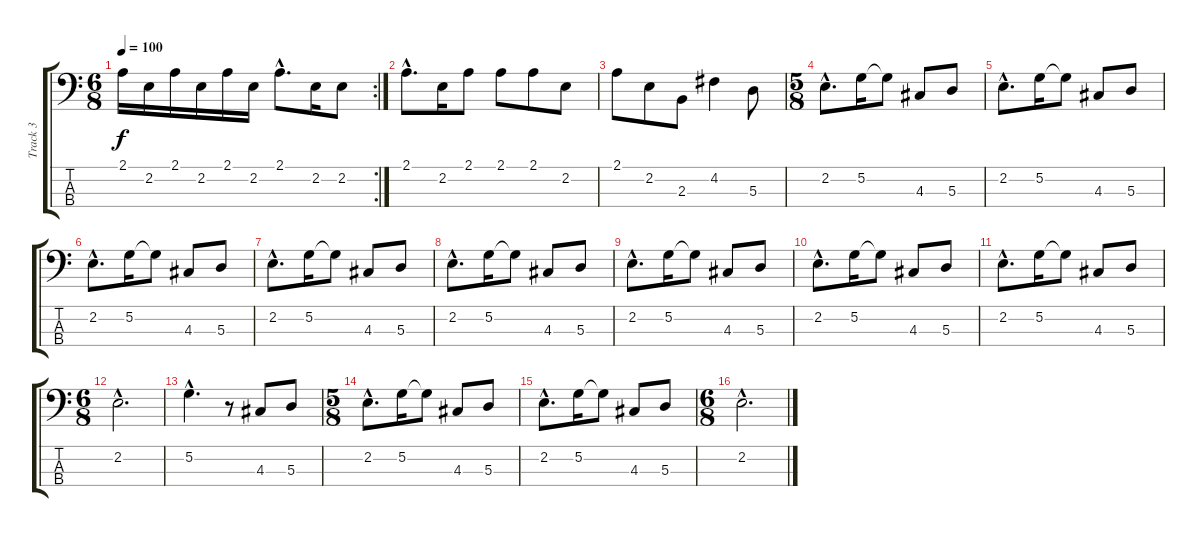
\track ("Track 3" "Track 3") {instrument acousticguitarnylon}
\staff {score tabs}
\tuning (G2 D2 A1 E1) {hide}
\rc 2
\ts (6 8)
\tempo 100
\clef f4
\ks c
2.1.16{dy f} 2.2.16 2.1.16 2.2.16 2.1.16 2.2.16 2.1{hac}.8{d} 2.2.16 2.2.8 |
2.1{hac}.8{d} 2.2.16 2.1.8 2.1.8 2.1.8 2.2.8 |
2.1.8 2.2.8 2.3.8 4.2.4 5.3.8 |
\ts (5 8)
2.2{hac}.8{d} 5.2.16 5.2{t}.8 4.3.8 5.3.8 |
2.2{hac}.8{d} 5.2.16 5.2{t}.8 4.3.8 5.3.8 |
2.2{hac}.8{d} 5.2.16 5.2{t}.8 4.3.8 5.3.8 |
2.2{hac}.8{d} 5.2.16 5.2{t}.8 4.3.8 5.3.8 |
2.2{hac}.8{d} 5.2.16 5.2{t}.8 4.3.8 5.3.8 |
2.2{hac}.8{d} 5.2.16 5.2{t}.8 4.3.8 5.3.8 |
2.2{hac}.8{d} 5.2.16 5.2{t}.8 4.3.8 5.3.8 |
2.2{hac}.8{d} 5.2.16 5.2{t}.8 4.3.8 5.3.8 |
\ts (6 8)
2.2{hac}.2{d} |
5.2{hac}.4{d} r.8 4.3.8 5.3.8 |
\ts (5 8)
2.2{hac}.8{d} 5.2.16 5.2{t}.8 4.3.8 5.3.8 |
2.2{hac}.8{d} 5.2.16 5.2{t}.8 4.3.8 5.3.8 |
\ts (6 8)
2.2{hac}.2{d}
